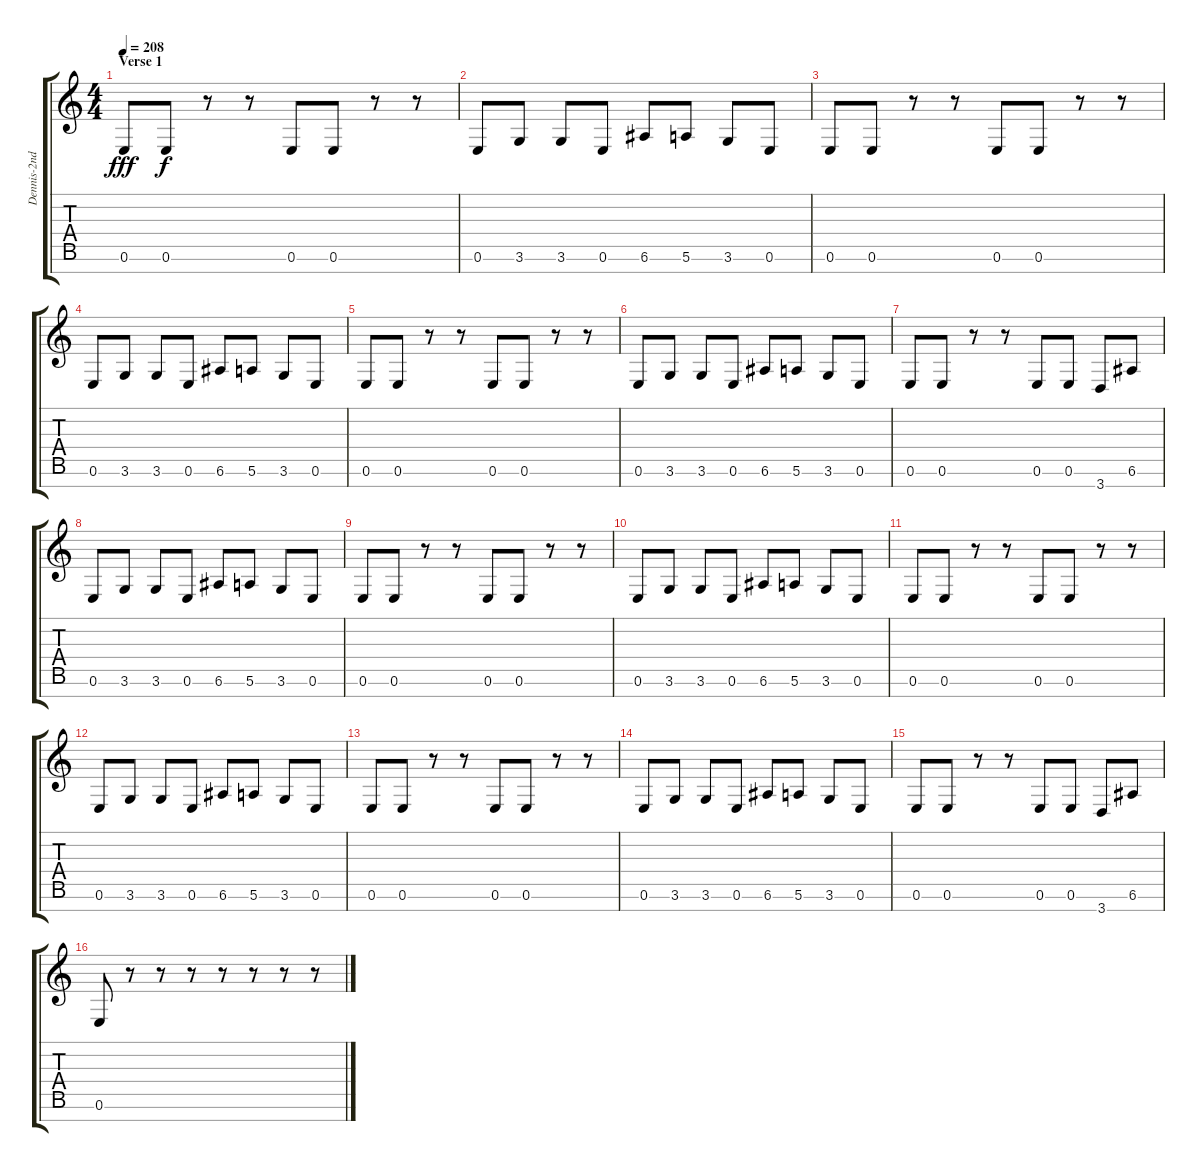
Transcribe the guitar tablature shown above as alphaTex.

\track ("Dennis-2nd gt" "Dennis-2nd") {instrument distortionguitar}
\staff {score tabs}
\tuning (E4 B3 G3 D3 A2 E2 B1) {hide}
\ts (4 4)
\section ("" "Verse 1")
\tempo 208
\clef g2
\ks c
0.6.8{dy fff} 0.6.8{dy f} r.8 r.8 0.6.8 0.6.8 r.8 r.8 |
0.6.8 3.6.8 3.6.8 0.6.8 6.6.8 5.6.8 3.6.8 0.6.8 |
0.6.8 0.6.8 r.8 r.8 0.6.8 0.6.8 r.8 r.8 |
0.6.8 3.6.8 3.6.8 0.6.8 6.6.8 5.6.8 3.6.8 0.6.8 |
0.6.8 0.6.8 r.8 r.8 0.6.8 0.6.8 r.8 r.8 |
0.6.8 3.6.8 3.6.8 0.6.8 6.6.8 5.6.8 3.6.8 0.6.8 |
0.6.8 0.6.8 r.8 r.8 0.6.8 0.6.8 3.7.8 6.6.8 |
0.6.8 3.6.8 3.6.8 0.6.8 6.6.8 5.6.8 3.6.8 0.6.8 |
0.6.8 0.6.8 r.8 r.8 0.6.8 0.6.8 r.8 r.8 |
0.6.8 3.6.8 3.6.8 0.6.8 6.6.8 5.6.8 3.6.8 0.6.8 |
0.6.8 0.6.8 r.8 r.8 0.6.8 0.6.8 r.8 r.8 |
0.6.8 3.6.8 3.6.8 0.6.8 6.6.8 5.6.8 3.6.8 0.6.8 |
0.6.8 0.6.8 r.8 r.8 0.6.8 0.6.8 r.8 r.8 |
0.6.8 3.6.8 3.6.8 0.6.8 6.6.8 5.6.8 3.6.8 0.6.8 |
0.6.8 0.6.8 r.8 r.8 0.6.8 0.6.8 3.7.8 6.6.8 |
0.6.8 r.8 r.8 r.8 r.8 r.8 r.8 r.8
